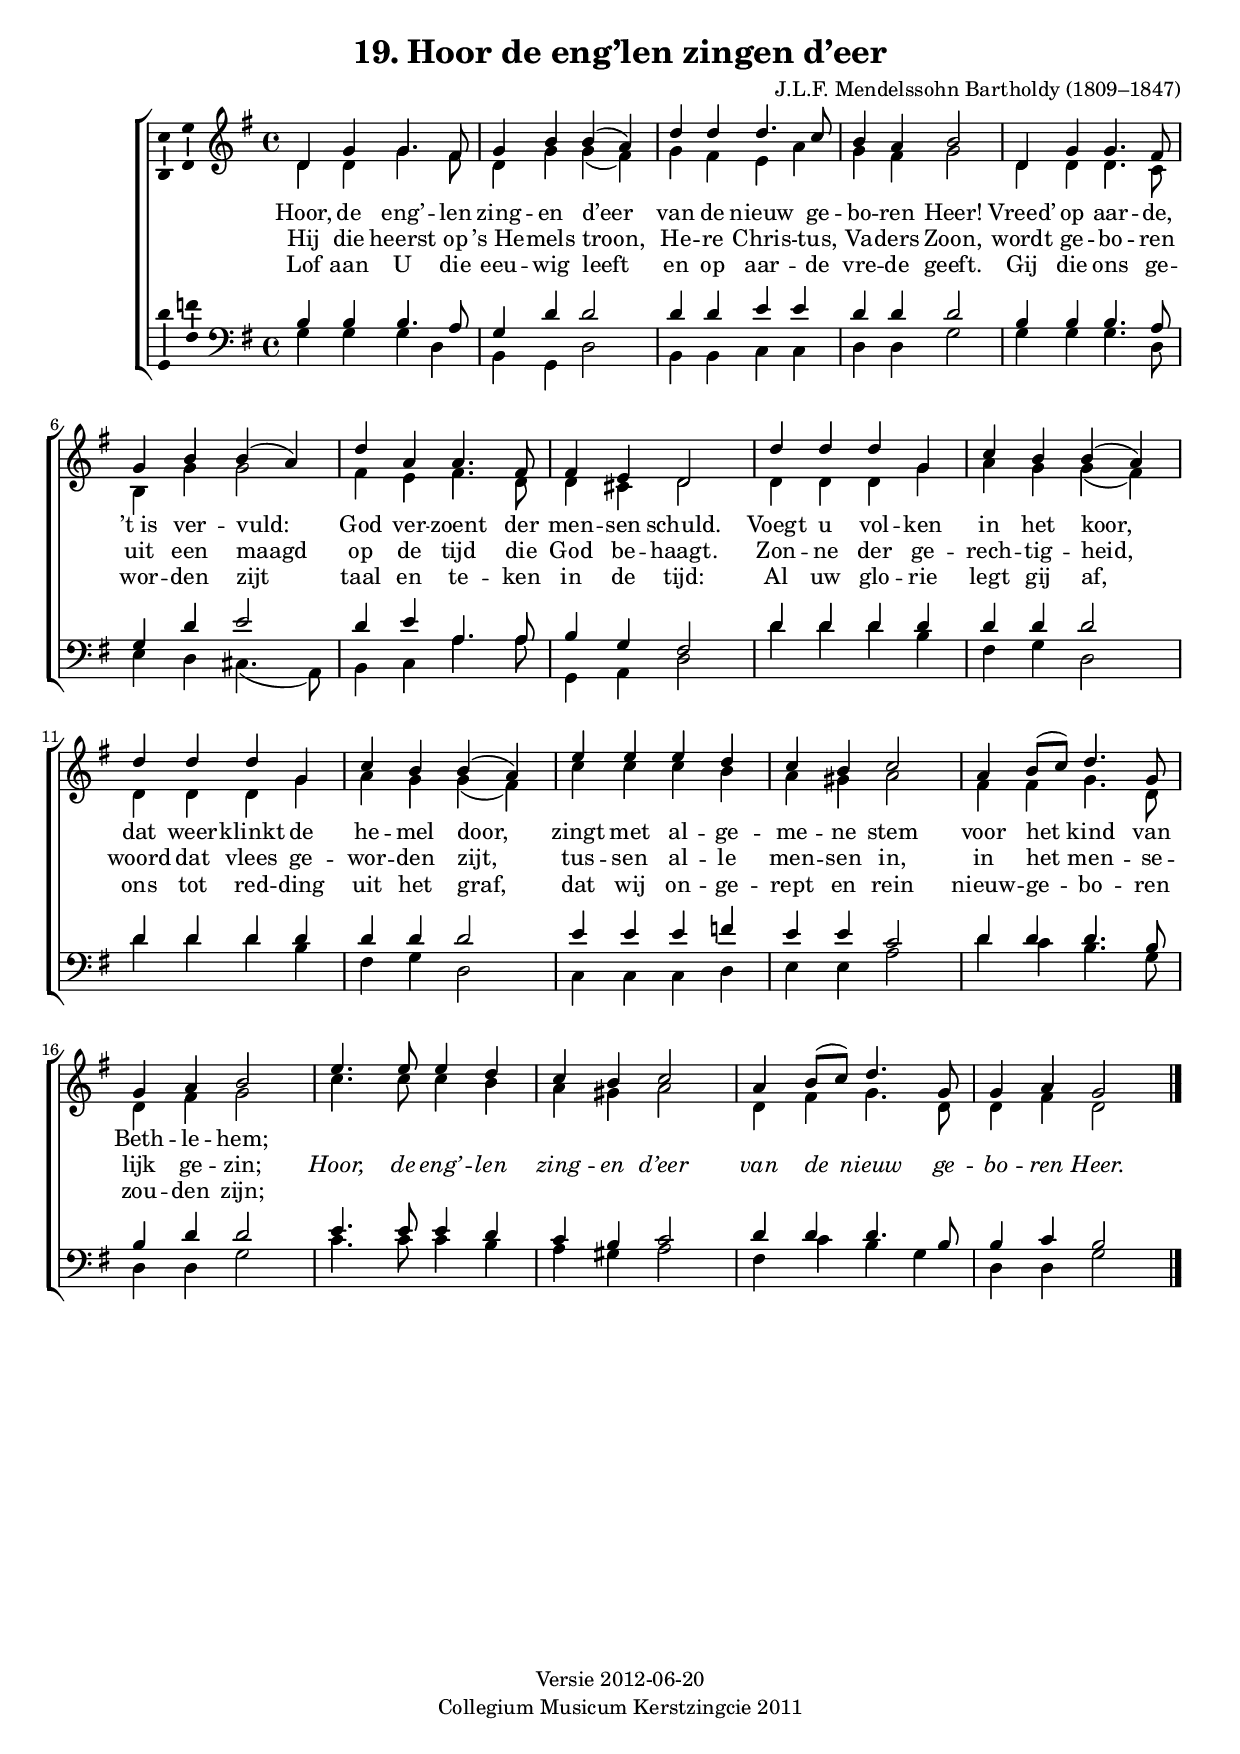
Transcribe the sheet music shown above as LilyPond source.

% vim: set fileformat=dos:
\version "2.12.3"

% vim: set fileformat=dos:
\version "2.12.3"

soprano = {
  \clef "treble" 
  \key g \major 
  \time 4/4 
    d'4 g'4  % 1
  g'4. fis'8 g'4 b'4  % 2
  b'4( a'4) d''4 d''4  % 3
  d''4. c''8 b'4 a'4  % 4
  b'2 \bar "|" \noBreak
  d'4 g'4  % 5
  g'4. fis'8 g'4 b'4  % 6
  b'4( a'4) d''4 a'4  % 7
  a'4. fis'8 fis'4 e'4  % 8
  d'2 d''4 d''4  % 9
  d''4 g'4 c''4 b'4  % \barNumberCheck #10
  b'4( a'4) d''4 d''4  % 11
  d''4 g'4 c''4 b'4  % 12
  b'4( a'4) e''4 e''4  % 13
  e''4 d''4 c''4 b'4  % 14
  c''2 a'4 b'8([ c''8)]  % 15
  d''4. g'8 g'4 a'4  % 16
  b'2 e''4. e''8  % 17
  e''4 d''4 c''4 b'4  % 18
  c''2 a'4 b'8 ( [ c''8 ) ]  % 19
  d''4. g'8 g'4 a'4  % \barNumberCheck #20
  g'2 
  \bar "|."
}

alto = {
  \clef "treble" 
  \key g \major 
  \time 4/4 
    d'4 d'4  % 1
  g'4. fis'8 d'4 g'4  % 2
  g'4( fis'4) g'4 fis'4  % 3
  e'4 a'4 g'4 fis'4  % 4
  g'2 \bar "|"
  d'4 d'4  % 5
  d'4. c'8 b4 g'4  % 6
  g'2 fis'4 e'4  % 7
  fis'4. d'8 d'4 cis'4  % 8
  d'2 d'4 d'4  % 9
  d'4 g'4 a'4 g'4  % \barNumberCheck #10
  g'4( fis'4) d'4 d'4  % 11
  d'4 g'4 a'4 g'4  % 12
  g'4( fis'4) c''4 c''4  % 13
  c''4 b'4 a'4 gis'4  % 14
  a'2 fis'4 fis'4  % 15
  g'4. d'8 d'4 fis'4  % 16
  g'2 c''4. c''8  % 17
  c''4 b'4 a'4 gis'4  % 18
  a'2 d'4 fis'4  % 19
  g'4. d'8 d'4 fis'4  % \barNumberCheck #20
  d'2 
}

tenor = {
  \clef "bass" 
  \key g \major 
  \time 4/4 
    b4 b4  % 1
  b4. a8 g4 d'4  % 2
  d'2 d'4 d'4  % 3
  e'4 e'4 d'4 d'4  % 4
  d'2 \bar "|"
  b4 b4  % 5
  b4. a8 g4 d'4  % 6
  e'2 d'4 e'4  % 7
  a4. a8 b4 g4  % 8
  fis2 d'4 d'4  % 9
  d'4 d'4 d'4 d'4  % \barNumberCheck #10
  d'2 d'4 d'4  % 11
  d'4 d'4 d'4 d'4  % 12
  d'2 e'4 e'4  % 13
  e'4 f'4 e'4 e'4  % 14
  c'2 d'4 d'4  % 15
  d'4. b8 b4 d'4  % 16
  d'2 e'4. e'8  % 17
  e'4 d'4 c'4 b4  % 18
  c'2 d'4 d'4  % 19
  d'4. b8 b4 c'4  % \barNumberCheck #20
  b2 
}

bass = {
  \clef "bass" 
  \key g \major 
  \time 4/4 
    g4 g4  % 1
  g4 d4 b,4 g,4  % 2
  d2 b,4 b,4  % 3
  c4 c4 d4 d4  % 4
  g2 \bar "|"
  g4 g4  % 5
  g4. d8 e4 d4  % 6
  cis4.( a,8) b,4 c4  % 7
  a4. a8 g,4 a,4  % 8
  d2 d'4 d'4  % 9
  d'4 b4 fis4 g4  % \barNumberCheck #10
  d2 d'4 d'4  % 11
  d'4 b4 fis4 g4  % 12
  d2 c4 c4  % 13
  c4 d4 e4 e4  % 14
  a2 d'4 c'4  % 15
  b4. g8 d4 d4  % 16
  g2 c'4. c'8  % 17
  c'4 b4 a4 gis4  % 18
  a2 fis4 c'4  % 19
  b4 g4 d4 d4  % \barNumberCheck #20
  g2 
}

  italic = { % italic
    \override Lyrics.LyricText #'font-shape = #'italic
  }

  normal = { % text face
    \revert Lyrics.LyricText #'font-shape
  }

verseOneNL = \lyricmode {
  Hoor, de eng’ -- len zing -- en d’eer
  van de nieuw ge -- bo -- ren Heer!
  Vreed’ op aar -- de, "’t is" ver -- vuld:
  God ver -- zoent der men -- sen schuld.
  Voegt u vol -- ken in het koor,
  dat weer -- klinkt de he -- mel door,
  zingt met al -- ge -- me -- ne stem
  voor het __ kind van Beth -- le -- hem;
}

verseTwoNL = \lyricmode {
  Hij die heerst op "’s He" -- mels troon,
  He -- re Chris -- tus, Va -- ders Zoon,
  wordt ge -- bo -- ren uit een maagd
  op de tijd die God be -- haagt.
  Zon -- ne der ge -- rech -- tig -- heid,
  woord dat vlees ge -- wor -- den zijt,
  tus -- sen al -- le men -- sen in,
  in het __ men -- se -- lijk ge -- zin;
  \italic
  Hoor, de eng’ -- len zing -- en d’eer
  van de nieuw ge -- bo -- ren Heer.
  \normal
}

verseThreeNL = \lyricmode {
  Lof aan U die eeu -- wig leeft
  en op aar -- de vre -- de geeft.
  Gij die ons ge -- wor -- den zijt
  taal en te -- ken in de tijd:
  Al uw glo -- rie legt gij af,
  ons tot red -- ding uit het graf,
  dat wij on -- ge -- rept en rein
  nieuw -- ge -- bo -- ren zou -- den zijn;
}

verseOneEN = \lyricmode {
  Hark! the he -- "rald -" an -- gels sing __
  glo -- ry to the new -- born King;
  Peace on earth and mer -- cy mild, __
  God and sin -- ners re -- con -- ciled;
  joy -- ful all ye na -- tions rise, __
  join the tri -- umph of the skies, __
  with th’an -- gel -- ic host pro -- claim,
  Christ is __ born in Beth -- le -- hem.
}

verseTwoEN = \lyricmode {
  Christ, by high -- est heav’n a -- dored, __
  Christ, the e -- ver -- last -- ing Lord;
  Late in time be -- hold him come, __
  off -- spring of a vir -- gin’s womb:
  Veiled in flesh the God -- head see, __
  hail th’in -- car -- nate De -- i -- ty! __
  Pleased as man with man to dwell,
  Je -- sus, __ our Em -- ma -- nu -- el.
  \italic
  Hark! the he -- rald -- an -- gels sing
  glo -- ry __ to the new -- born King.
  \normal
}

verseThreeEN = \lyricmode {
  Hail the heav’n -- born Prince of Peace! __
  Hail the sun of righ -- teous -- ness!
  Light and life to all he brings, __
  ris’n with hea -- ling in his wings:
  Mild he lays his glo -- ry by, __
  born that man no more may die, __
  born to raise the sons of earth,
  born to __ give them se -- cond birth:
}


nummer = "19."

\header {
  title = \markup {\nummer "Hoor de eng’len zingen d’eer"}
  composer = "J.L.F. Mendelssohn Bartholdy (1809–1847)"
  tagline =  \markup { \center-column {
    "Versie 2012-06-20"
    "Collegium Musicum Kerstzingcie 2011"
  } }
}

% This useful function kills extenders that are too short to be useful
% Combine this with \override LyricExtender #'minimum-length = #0 for
% beautiful results: an extender if there is space, no extender if there
% is not.
#(define (conditional-kill-lyric-extender-callback . args)
   (lambda (grob)
    (let* ((minimum-length
            (if (null? args)
             (ly:grob-property grob 'minimum-length 0)
             (car args)))
           (X-extent (ly:stencil-extent (ly:grob-property grob 'stencil empty-stencil) X))
           (length (- (cdr X-extent) (car X-extent))))
     (if (> minimum-length length)
      (ly:grob-suicide! grob)))))


% Fit the systems on one page
#(set-global-staff-size 18)

\score {
  \new ChoirStaff <<
    \new Staff = "upper" <<
      \clef "treble"
      \new Voice = "vSoprano" { 
        \override Ambitus #'X-offset = #2.5
        \voiceOne \soprano 
      }
      \new Voice = "vAlto" { \voiceTwo \alto }
    >>

    \new Lyrics \lyricsto "vSoprano" \verseOneNL
    \new Lyrics \lyricsto "vSoprano" \verseTwoNL
    \new Lyrics \lyricsto "vSoprano" \verseThreeNL

    \new Staff = "lower" <<
      \clef "bass"
      \new Voice = "vTenor" { 
        \override Ambitus #'X-offset = #3.0
        \voiceOne \tenor 
      }
      \new Voice = "vBass" { \voiceTwo \bass }
    >>
  >>
  \layout { 
    % We can haz ambitus to display pitch range?
    \context { \Voice 
      \consists "Ambitus_engraver"
    }
    % Beautiful extender lines
    \context { \Lyrics
      \override LyricExtender #'minimum-length = #0
      \override LyricExtender #'after-line-breaking = %
         #(conditional-kill-lyric-extender-callback 0.8)
    }
  }
}
